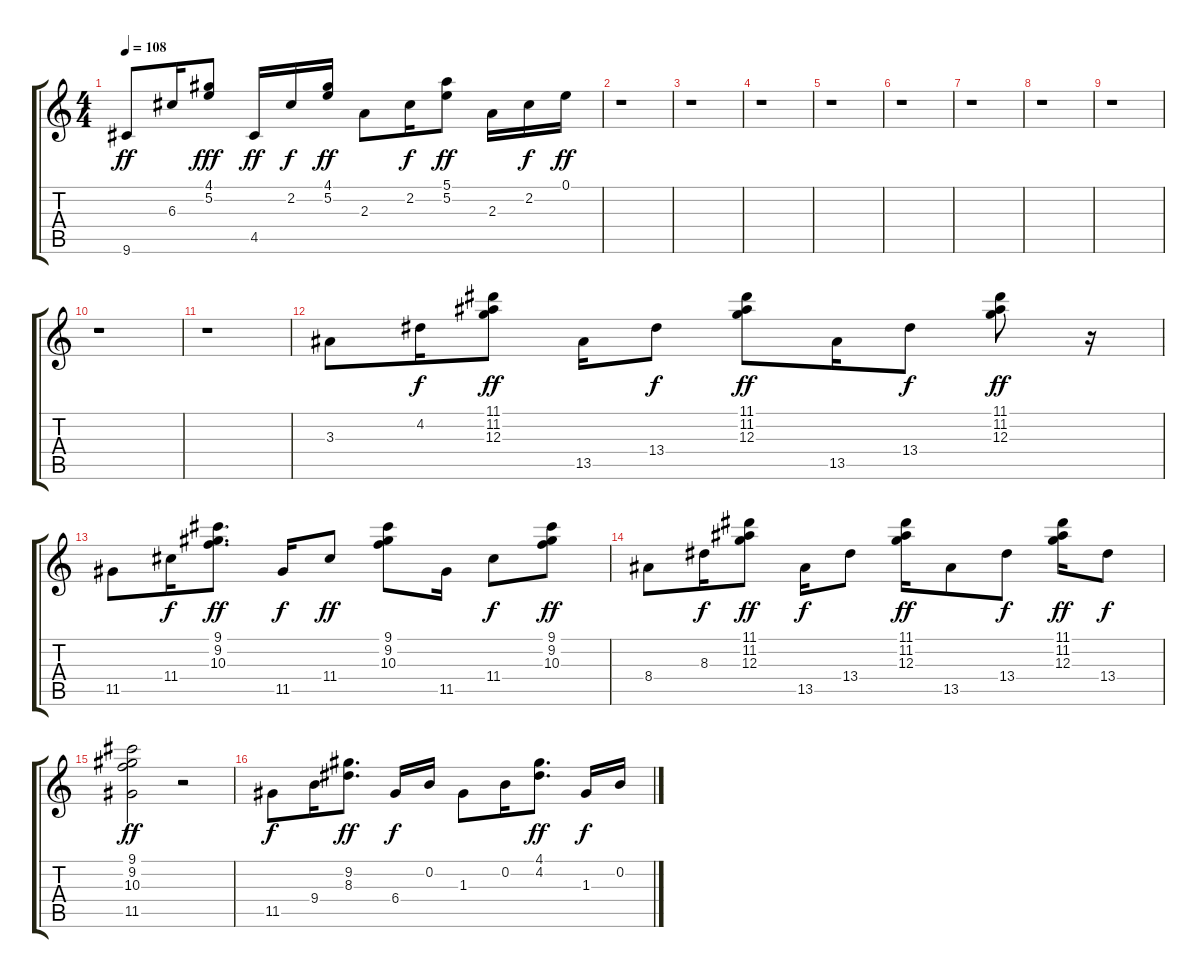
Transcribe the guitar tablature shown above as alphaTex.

\track "" {instrument acousticguitarsteel}
\staff {score tabs}
\tuning (E4 B3 G3 D3 A2 E2) {hide}
\ts (4 4)
\tempo 108
\clef g2
\ks c
9.6.8{dy ff} 6.3.16 (4.1 5.2).8{dy fff} 4.5.16{dy ff} 2.2.16{dy f} (4.1 5.2).16{dy ff} 2.3.8 2.2.16{dy f} (5.1 5.2).8{dy ff} 2.3.16 2.2.16{dy f} 0.1.16{dy ff} |
r.1 |
r.1 |
r.1 |
r.1 |
r.1 |
r.1 |
r.1 |
r.1 |
r.1 |
r.1 |
3.3.8 4.2.16{dy f} (11.1 11.2 12.3).8{dy ff} 13.5.16 13.4.8{dy f} (11.1 11.2 12.3).8{dy ff} 13.5.16 13.4.8{dy f} (11.1 11.2 12.3).8{dy ff} r.16 |
11.5.8 11.4.16{dy f} (9.1 9.2 10.3).8{d dy ff} 11.5.16{dy f} 11.4.8{dy ff} (9.1 9.2 10.3).8 11.5.16 11.4.8{dy f} (9.1 9.2 10.3).8{dy ff} |
8.4.8 8.3.16{dy f} (11.1 11.2 12.3).8{dy ff} 13.5.16{dy f} 13.4.8 (11.1 11.2 12.3).16{dy ff} 13.5.8 13.4.8{dy f} (11.1 11.2 12.3).16{dy ff} 13.4.8{dy f} |
(9.1 9.2 10.3 11.5).2{dy ff} r.2 |
11.5.8{dy f} 9.4.16 (9.2 8.3).8{d dy ff} 6.4.16{dy f} 0.2.16 1.3.8 0.2.16 (4.1 4.2).8{d dy ff} 1.3.16{dy f} 0.2.16
